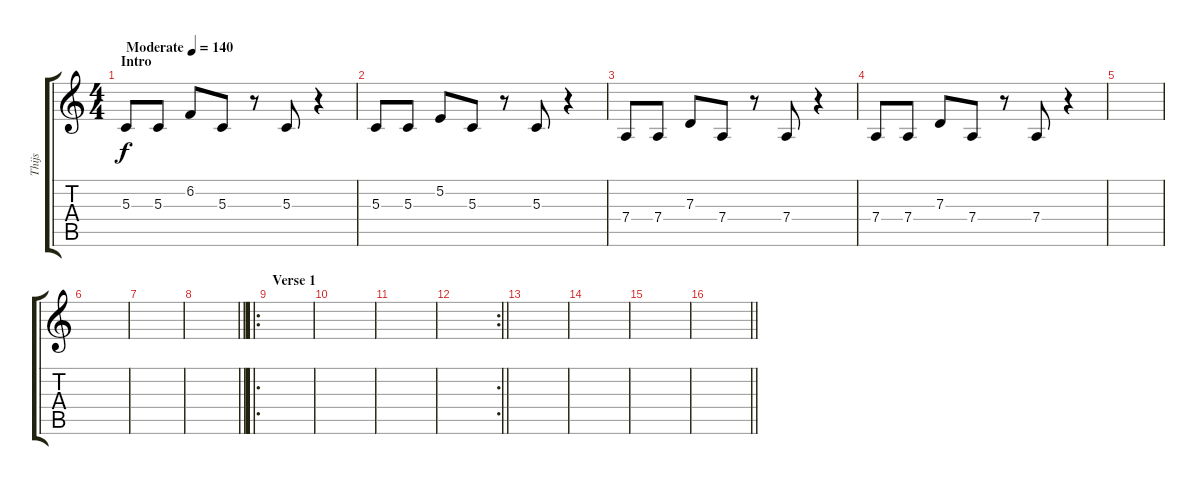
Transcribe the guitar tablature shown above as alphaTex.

\track ("Thijs" "Thijs") {instrument lead2sawtooth}
\staff {score tabs}
\tuning (E4 B3 G3 D3 A2 E2) {hide}
\ts (4 4)
\section ("" "Intro")
\tempo (140 "Moderate")
\clef g2
\ks c
5.3.8{dy f instrument lead2sawtooth} 5.3.8 6.2.8 5.3.8 r.8 5.3.8 r.4 |
5.3.8 5.3.8 5.2.8 5.3.8 r.8 5.3.8 r.4 |
7.4.8 7.4.8 7.3.8 7.4.8 r.8 7.4.8 r.4 |
7.4.8 7.4.8 7.3.8 7.4.8 r.8 7.4.8 r.4 |
|
|
|
\barLineRight lightlight
|
\ro
\section ("" "Verse 1")
|
|
|
\rc 2
\barLineRight lightlight
|
\section ("" "")
|
|
|
\barLineRight lightlight
